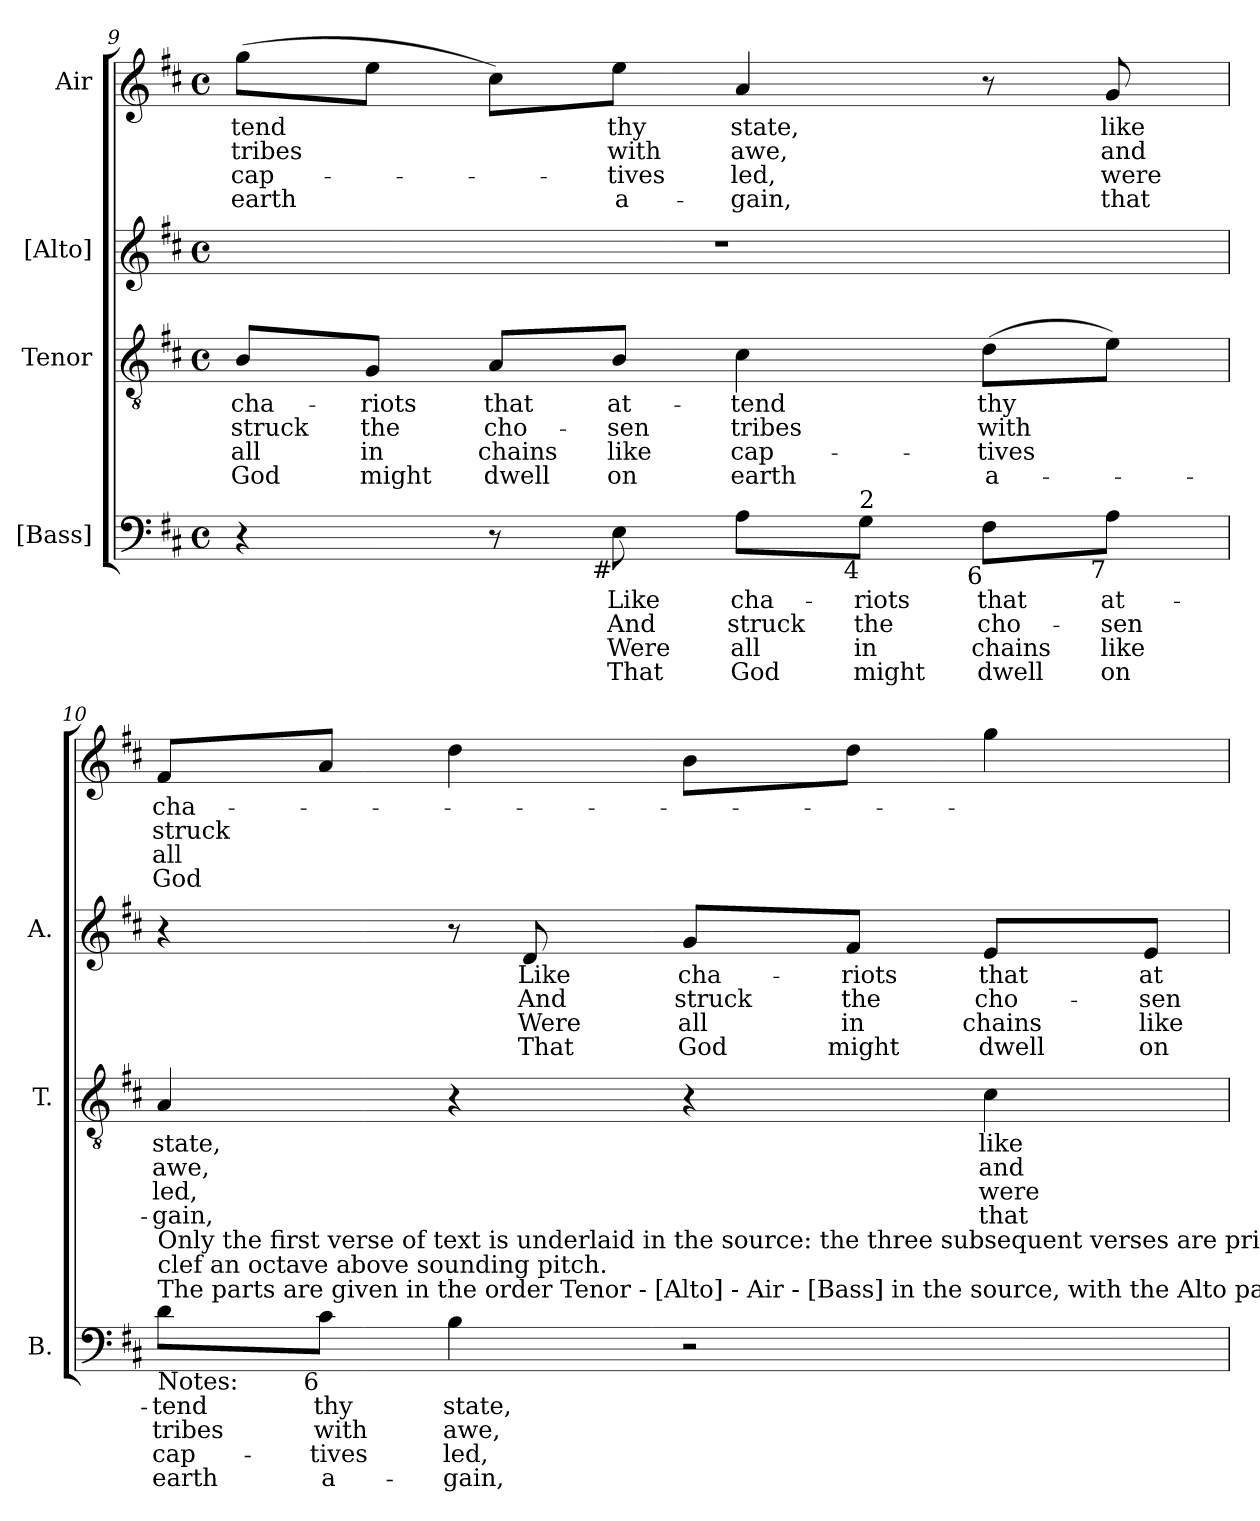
**kern	**text	**text	**text	**text	**kern	**text	**text	**text	**text	**kern	**text	**text	**text	**text	**kern	**text	**text	**text	**text
*part4	*part4	*part4	*part4	*part4	*part3	*part3	*part3	*part3	*part3	*part2	*part2	*part2	*part2	*part2	*part1	*part1	*part1	*part1	*part1
*staff4	*staff4	*staff4	*staff4	*staff4	*staff3	*staff3	*staff3	*staff3	*staff3	*staff2	*staff2	*staff2	*staff2	*staff2	*staff1	*staff1	*staff1	*staff1	*staff1
*I"[Bass]	*	*	*	*	*I"Tenor	*	*	*	*	*I"[Alto]	*	*	*	*	*I"Air	*	*	*	*
*I'B.	*	*	*	*	*I'T.	*	*	*	*	*I'A.	*	*	*	*	*	*	*	*	*
*clefF4	*	*	*	*	*clefGv2	*	*	*	*	*clefG2	*	*	*	*	*clefG2	*	*	*	*
*	*	*	*	*	*ITrd7c12	*	*	*	*	*	*	*	*	*	*	*	*	*	*
*k[f#c#]	*	*	*	*	*k[f#c#]	*	*	*	*	*k[f#c#]	*	*	*	*	*k[f#c#]	*	*	*	*
*D:	*	*	*	*	*D:	*	*	*	*	*D:	*	*	*	*	*D:	*	*	*	*
*M4/4	*	*	*	*	*M4/4	*	*	*	*	*M4/4	*	*	*	*	*M4/4	*	*	*	*
*met(c)	*	*	*	*	*met(c)	*	*	*	*	*met(c)	*	*	*	*	*met(c)	*	*	*	*
=9	=9	=9	=9	=9	=9	=9	=9	=9	=9	=9	=9	=9	=9	=9	=9	=9	=9	=9	=9
!	!	!	!	!	!	!LO:LY:b:color=#000000	!LO:LY:b:color=#000000	!LO:LY:b:color=#000000	!LO:LY:b:color=#000000	!	!	!	!	!	!	!	!	!	!
!	!	!	!	!	!	!	!	!	!	!	!	!	!	!	!	!LO:LY:b:color=#000000	!LO:LY:b:color=#000000	!LO:LY:b:color=#000000	!LO:LY:b:color=#000000
4r	.	.	.	.	8BBi/L	cha-	struck	all	God	1r	.	.	.	.	(8ggi\L	-tend	tribes	cap-	-earth
!	!	!	!	!	!	!LO:LY:b:color=#000000	!LO:LY:b:color=#000000	!LO:LY:b:color=#000000	!LO:LY:b:color=#000000	!	!	!	!	!	!	!	!	!	!
.	.	.	.	.	8GGi/J	-riots	the	in	might	.	.	.	.	.	8eei\J	.	.	.	.
!	!	!	!	!	!	!LO:LY:b:color=#000000	!LO:LY:b:color=#000000	!LO:LY:b:color=#000000	!LO:LY:b:color=#000000	!	!	!	!	!	!	!	!	!	!
8r	.	.	.	.	8AAi/L	that	cho-	chains	dwell	.	.	.	.	.	8cc#i\L)	.	.	.	.
!	!LO:LY:b:color=#000000	!LO:LY:b:color=#000000	!LO:LY:b:color=#000000	!LO:LY:b:color=#000000	!	!	!	!	!	!	!	!	!	!	!	!	!	!	!
!	!	!	!	!	!	!LO:LY:b:color=#000000	!LO:LY:b:color=#000000	!LO:LY:b:color=#000000	!LO:LY:b:color=#000000	!	!	!	!	!	!	!	!	!	!
!LO:TX:b:rj:t=#	!	!	!	!	!	!	!	!	!	!	!	!	!	!	!	!	!	!	!
!	!	!	!	!	!	!	!	!	!	!	!	!	!	!	!	!LO:LY:b:color=#000000	!LO:LY:b:color=#000000	!LO:LY:b:color=#000000	!LO:LY:b:color=#000000
8Ei\	Like	And	Were	That	8BBi/J	at-	-sen	like	on	.	.	.	.	.	8eei\J	thy	with	tives	a-
!	!LO:LY:b:color=#000000	!LO:LY:b:color=#000000	!LO:LY:b:color=#000000	!LO:LY:b:color=#000000	!	!	!	!	!	!	!	!	!	!	!	!	!	!	!
!	!	!	!	!	!	!LO:LY:b:color=#000000	!LO:LY:b:color=#000000	!LO:LY:b:color=#000000	!LO:LY:b:color=#000000	!	!	!	!	!	!	!	!	!	!
!	!	!	!	!	!	!	!	!	!	!	!	!	!	!	!	!LO:LY:b:color=#000000	!LO:LY:b:color=#000000	!LO:LY:b:color=#000000	!LO:LY:b:color=#000000
8Ai\L	cha-	struck	all	God	4C#i\	-tend	tribes	cap-	-earth	.	.	.	.	.	4ai/	state,	awe,	-led,	gain,
!LO:TX:b:rj:t=4	!	!	!	!	!	!	!	!	!	!	!	!	!	!	!	!	!	!	!
!LO:TX:t=2	!	!	!	!	!	!	!	!	!	!	!	!	!	!	!	!	!	!	!
!	!LO:LY:b:color=#000000	!LO:LY:b:color=#000000	!LO:LY:b:color=#000000	!LO:LY:b:color=#000000	!	!	!	!	!	!	!	!	!	!	!	!	!	!	!
8Gi\J	-riots	the	in	might	.	.	.	.	.	.	.	.	.	.	.	.	.	.	.
!	!LO:LY:b:color=#000000	!LO:LY:b:color=#000000	!LO:LY:b:color=#000000	!LO:LY:b:color=#000000	!	!	!	!	!	!	!	!	!	!	!	!	!	!	!
!LO:TX:b:rj:t=6	!	!	!	!	!	!	!	!	!	!	!	!	!	!	!	!	!	!	!
!	!	!	!	!	!	!LO:LY:b:color=#000000	!LO:LY:b:color=#000000	!LO:LY:b:color=#000000	!LO:LY:b:color=#000000	!	!	!	!	!	!	!	!	!	!
8F#i\L	that	cho-	chains	dwell	(8Di\L	thy	with	tives	a-	.	.	.	.	.	8r	.	.	.	.
!	!LO:LY:b:color=#000000	!LO:LY:b:color=#000000	!LO:LY:b:color=#000000	!LO:LY:b:color=#000000	!	!	!	!	!	!	!	!	!	!	!	!	!	!	!
!LO:TX:b:rj:t=7	!	!	!	!	!	!	!	!	!	!	!	!	!	!	!	!	!	!	!
!	!	!	!	!	!	!	!	!	!	!	!	!	!	!	!	!LO:LY:b:color=#000000	!LO:LY:b:color=#000000	!LO:LY:b:color=#000000	!LO:LY:b:color=#000000
8Ai\J	at-	-sen	like	on	8Ei\J)	.	.	.	.	.	.	.	.	.	8gi/	like	and	were	that
!!LO:LB:g=z
=10	=10	=10	=10	=10	=10	=10	=10	=10	=10	=10	=10	=10	=10	=10	=10	=10	=10	=10	=10
!	!LO:LY:b:color=#000000	!LO:LY:b:color=#000000	!LO:LY:b:color=#000000	!LO:LY:b:color=#000000	!	!	!	!	!	!	!	!	!	!	!	!	!	!	!
!	!	!	!	!	!	!LO:LY:b:color=#000000	!LO:LY:b:color=#000000	!LO:LY:b:color=#000000	!LO:LY:b:color=#000000	!	!	!	!	!	!	!	!	!	!
!LO:TX:b:t=Notes&colon;	!	!	!	!	!	!	!	!	!	!	!	!	!	!	!	!	!	!	!
!LO:TX:t=The parts are given in the order Tenor - [Alto] - Air - [Bass] in the source, with the Alto part printed in the treble	!	!	!	!	!	!	!	!	!	!	!	!	!	!	!	!	!	!	!
!LO:TX:t=clef an octave above sounding pitch.	!	!	!	!	!	!	!	!	!	!	!	!	!	!	!	!	!	!	!
!LO:TX:t=Only the first verse of text is underlaid in the source&colon; the three subsequent verses are printed after the music.	!	!	!	!	!	!	!	!	!	!	!	!	!	!	!	!	!	!	!
!	!	!	!	!	!	!	!	!	!	!	!	!	!	!	!	!LO:LY:b:color=#000000	!LO:LY:b:color=#000000	!LO:LY:b:color=#000000	!LO:LY:b:color=#000000
8di\L	-tend	tribes	cap-	-earth	4AAi/	state,	awe,	-led,	gain,	4r	.	.	.	.	8f#i/L	cha-	struck	all	God
!LO:TX:b:rj:t=6	!	!	!	!	!	!	!	!	!	!	!	!	!	!	!	!	!	!	!
!	!LO:LY:b:color=#000000	!LO:LY:b:color=#000000	!LO:LY:b:color=#000000	!LO:LY:b:color=#000000	!	!	!	!	!	!	!	!	!	!	!	!	!	!	!
8c#i\J	thy	with	tives	a-	.	.	.	.	.	.	.	.	.	.	8ai/J	.	.	.	.
!	!LO:LY:b:color=#000000	!LO:LY:b:color=#000000	!LO:LY:b:color=#000000	!LO:LY:b:color=#000000	!	!	!	!	!	!	!	!	!	!	!	!	!	!	!
4Bi\	state,	awe,	-led,	gain,	4r	.	.	.	.	8r	.	.	.	.	4ddi\	.	.	.	.
!	!	!	!	!	!	!	!	!	!	!	!LO:LY:b:color=#000000	!LO:LY:b:color=#000000	!LO:LY:b:color=#000000	!LO:LY:b:color=#000000	!	!	!	!	!
.	.	.	.	.	.	.	.	.	.	8di/	Like	And	Were	That	.	.	.	.	.
!	!	!	!	!	!	!	!	!	!	!	!LO:LY:b:color=#000000	!LO:LY:b:color=#000000	!LO:LY:b:color=#000000	!LO:LY:b:color=#000000	!	!	!	!	!
2r	.	.	.	.	4r	.	.	.	.	8gi/L	cha-	struck	all	God	8bi\L	.	.	.	.
!	!	!	!	!	!	!	!	!	!	!	!LO:LY:b:color=#000000	!LO:LY:b:color=#000000	!LO:LY:b:color=#000000	!LO:LY:b:color=#000000	!	!	!	!	!
.	.	.	.	.	.	.	.	.	.	8f#i/J	-riots	the	in	might	8ddi\J	.	.	.	.
!	!	!	!	!	!	!LO:LY:b:color=#000000	!LO:LY:b:color=#000000	!LO:LY:b:color=#000000	!LO:LY:b:color=#000000	!	!	!	!	!	!	!	!	!	!
!	!	!	!	!	!	!	!	!	!	!	!LO:LY:b:color=#000000	!LO:LY:b:color=#000000	!LO:LY:b:color=#000000	!LO:LY:b:color=#000000	!	!	!	!	!
.	.	.	.	.	4C#i\	like	and	were	that	8ei/L	that	cho-	chains	dwell	4ggi\	.	.	.	.
!	!	!	!	!	!	!	!	!	!	!	!LO:LY:b:color=#000000	!LO:LY:b:color=#000000	!LO:LY:b:color=#000000	!LO:LY:b:color=#000000	!	!	!	!	!
.	.	.	.	.	.	.	.	.	.	8ei/J	at-	-sen	like	on	.	.	.	.	.
=	=	=	=	=	=	=	=	=	=	=	=	=	=	=	=	=	=	=	=
*-	*-	*-	*-	*-	*-	*-	*-	*-	*-	*-	*-	*-	*-	*-	*-	*-	*-	*-	*-
